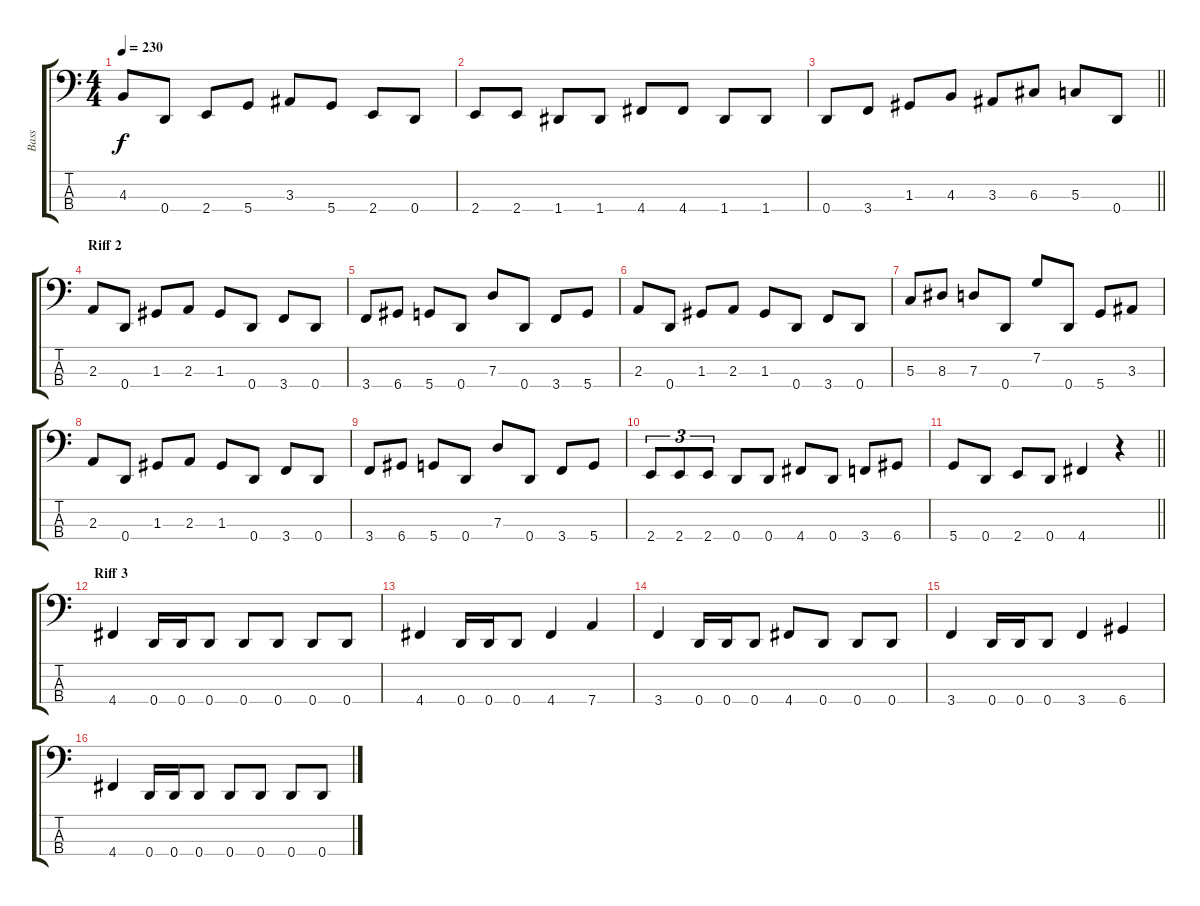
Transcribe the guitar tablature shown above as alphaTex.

\track ("Bass" "Bass") {instrument electricbassfinger}
\staff {score tabs}
\tuning (F2 C2 G1 D1) {hide}
\ts (4 4)
\tempo 230
\clef f4
\ks c
4.3.8{dy f} 0.4.8 2.4.8 5.4.8 3.3.8 5.4.8 2.4.8 0.4.8 |
2.4.8 2.4.8 1.4.8 1.4.8 4.4.8 4.4.8 1.4.8 1.4.8 |
\barLineRight lightlight
0.4.8 3.4.8 1.3.8 4.3.8 3.3.8 6.3.8 5.3.8 0.4.8 |
\section ("" "Riff 2")
2.3.8 0.4.8 1.3.8 2.3.8 1.3.8 0.4.8 3.4.8 0.4.8 |
3.4.8 6.4.8 5.4.8 0.4.8 7.3.8 0.4.8 3.4.8 5.4.8 |
2.3.8 0.4.8 1.3.8 2.3.8 1.3.8 0.4.8 3.4.8 0.4.8 |
5.3.8 8.3.8 7.3.8 0.4.8 7.2.8 0.4.8 5.4.8 3.3.8 |
2.3.8 0.4.8 1.3.8 2.3.8 1.3.8 0.4.8 3.4.8 0.4.8 |
3.4.8 6.4.8 5.4.8 0.4.8 7.3.8 0.4.8 3.4.8 5.4.8 |
2.4.8{tu (3 2)} 2.4.8{tu (3 2)} 2.4.8{tu (3 2)} 0.4.8 0.4.8 4.4.8 0.4.8 3.4.8 6.4.8 |
\barLineRight lightlight
5.4.8 0.4.8 2.4.8 0.4.8 4.4.4 r.4 |
\section ("" "Riff 3")
4.4.4 0.4.16 0.4.16 0.4.8 0.4.8 0.4.8 0.4.8 0.4.8 |
4.4.4 0.4.16 0.4.16 0.4.8 4.4.4 7.4.4 |
3.4.4 0.4.16 0.4.16 0.4.8 4.4.8 0.4.8 0.4.8 0.4.8 |
3.4.4 0.4.16 0.4.16 0.4.8 3.4.4 6.4.4 |
4.4.4 0.4.16 0.4.16 0.4.8 0.4.8 0.4.8 0.4.8 0.4.8
